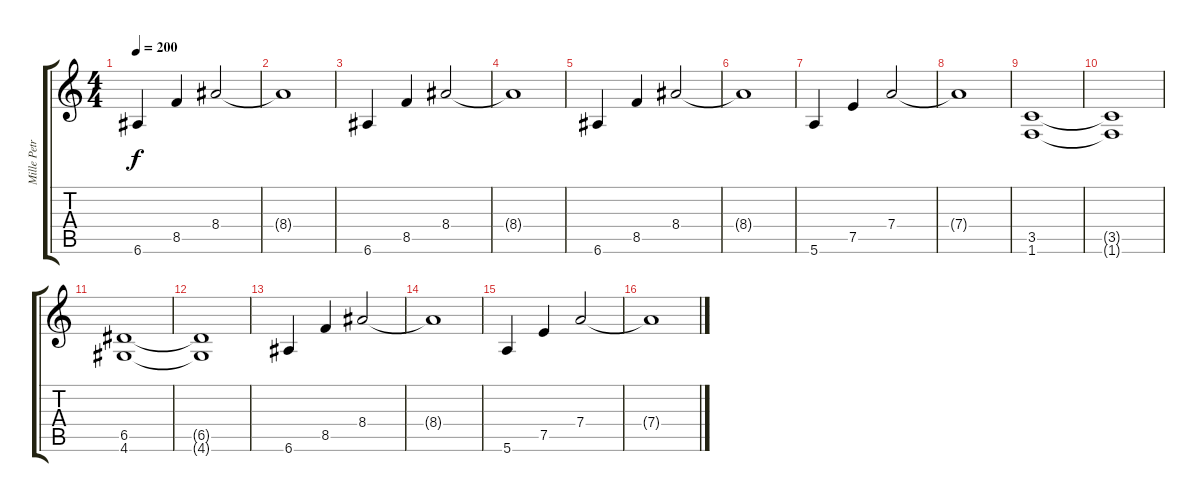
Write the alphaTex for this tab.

\track ("Mille Petrozza" "Mille Petr") {instrument distortionguitar}
\staff {score tabs}
\tuning (E4 B3 G3 D3 A2 E2) {hide}
\ts (4 4)
\tempo 200
\tempo 135
\tempo 200
\clef g2
\ks c
6.6.4{dy f instrument distortionguitar} 8.5.4 8.4.2 |
8.4{t}.1 |
6.6.4 8.5.4 8.4.2 |
8.4{t}.1 |
6.6.4 8.5.4 8.4.2 |
8.4{t}.1 |
5.6.4 7.5.4 7.4.2 |
7.4{t}.1 |
(3.5 1.6).1 |
(3.5{t} 1.6{t}).1 |
(6.5 4.6).1 |
(6.5{t} 4.6{t}).1 |
6.6.4 8.5.4 8.4.2 |
8.4{t}.1 |
5.6.4 7.5.4 7.4.2 |
7.4{t}.1
